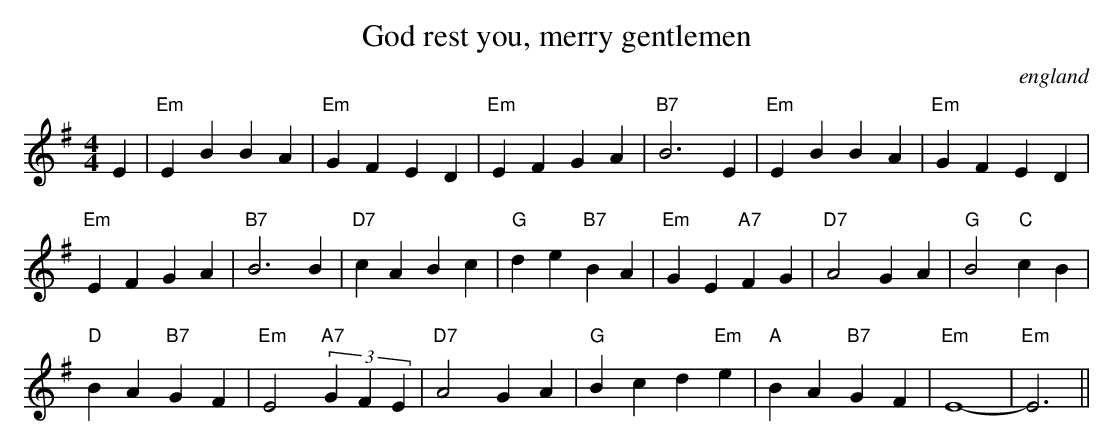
X:1
T:God rest you, merry gentlemen
O:england
M:4/4
L:1/4
K:Em
E|"Em"EB BA|"Em"GF ED|"Em"EF GA|"B7"B3E|"Em"EB BA|"Em"GF ED|
"Em"EF GA|"B7"B3B|"D7"cA Bc|"G"de "B7"BA|"Em"GE "A7"FG|"D7"A2 GA|"G"B2 "C"cB|
"D"BA "B7"GF|"Em"E2 "A7"(3GFE|"D7"A2 GA|"G"Bc d"Em"e|"A"BA "B7"GF|"Em"E4-|\
"Em"E3||
